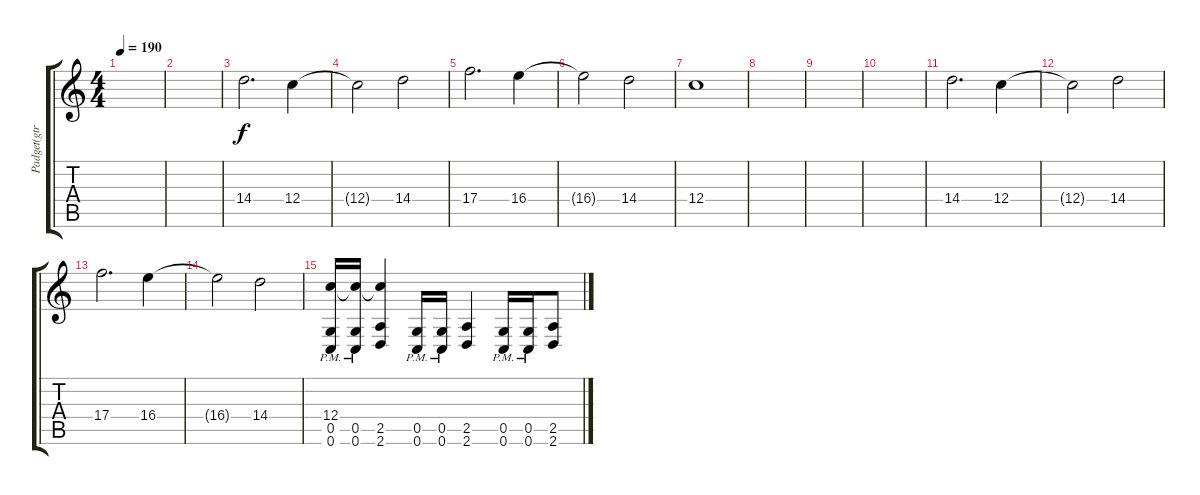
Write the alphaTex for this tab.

\track ("Padget(gtr.2)" "Padget(gtr") {instrument distortionguitar}
\staff {score tabs}
\tuning (D4 A3 F3 C3 G2 C2) {hide}
\ts (4 4)
\tempo 190
\clef g2
\ks c
|
|
14.4.2{d} 12.4.4 |
12.4{t}.2 14.4.2 |
17.4.2{d} 16.4.4 |
16.4{t}.2 14.4.2 |
12.4.1 |
|
|
|
14.4.2{d} 12.4.4 |
12.4{t}.2 14.4.2 |
17.4.2{d} 16.4.4 |
16.4{t}.2 14.4.2 |
(12.4 0.5{pm} 0.6{pm}).16 (12.4{t} 0.5{pm} 0.6{pm}).16 (12.4{t} 2.5 2.6).4 (0.5{pm} 0.6{pm}).16 (0.5{pm} 0.6{pm}).16 (2.5 2.6).4 (0.5{pm} 0.6{pm}).16 (0.5{pm} 0.6{pm}).16 (2.5 2.6).8
